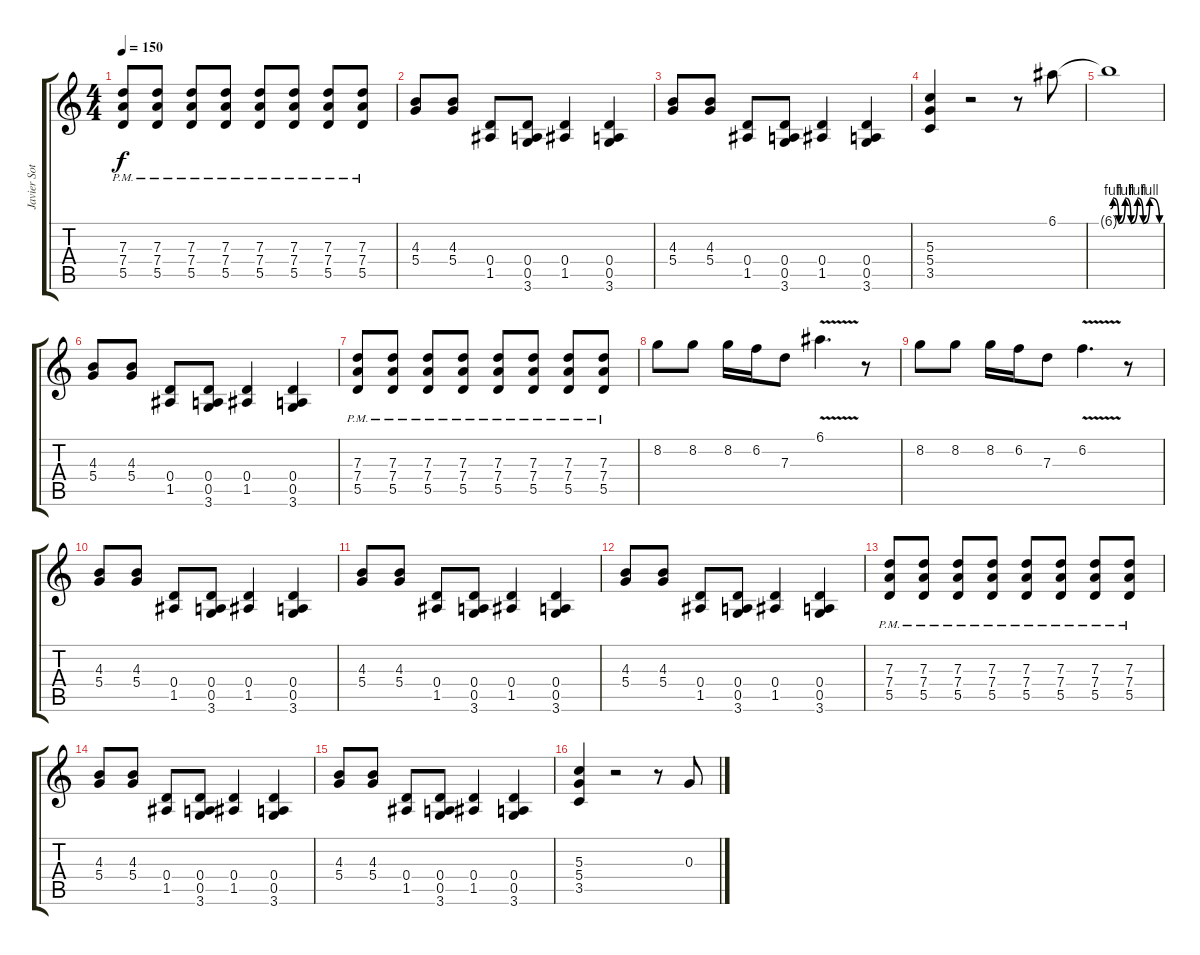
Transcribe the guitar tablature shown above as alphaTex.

\track ("Javier Soto - Guitarra solista" "Javier Sot") {instrument distortionguitar}
\staff {score tabs}
\tuning (E4 B3 G3 D3 A2 E2) {hide}
\ts (4 4)
\tempo 150
\clef g2
\ks c
(7.3{pm} 7.4{pm} 5.5{pm}).8{dy f} (7.3{pm} 7.4{pm} 5.5{pm}).8 (7.3{pm} 7.4{pm} 5.5{pm}).8 (7.3{pm} 7.4{pm} 5.5{pm}).8 (7.3{pm} 7.4{pm} 5.5{pm}).8 (7.3{pm} 7.4{pm} 5.5{pm}).8 (7.3{pm} 7.4{pm} 5.5{pm}).8 (7.3{pm} 7.4{pm} 5.5{pm}).8 |
(4.3 5.4).8 (4.3 5.4).8 (0.4 1.5).8 (0.4 0.5 3.6).8 (0.4 1.5).4 (0.4 0.5 3.6).4 |
(4.3 5.4).8 (4.3 5.4).8 (0.4 1.5).8 (0.4 0.5 3.6).8 (0.4 1.5).4 (0.4 0.5 3.6).4 |
(5.3 5.4 3.5).4 r.2 r.8 6.1.8 |
6.1{be (custom 0 2 3 4 10 0 18 4 25 0 33 4 40 0 48 4 60 0) t}.1 |
(4.3 5.4).8 (4.3 5.4).8 (0.4 1.5).8 (0.4 0.5 3.6).8 (0.4 1.5).4 (0.4 0.5 3.6).4 |
(7.3{pm} 7.4{pm} 5.5{pm}).8 (7.3{pm} 7.4{pm} 5.5{pm}).8 (7.3{pm} 7.4{pm} 5.5{pm}).8 (7.3{pm} 7.4{pm} 5.5{pm}).8 (7.3{pm} 7.4{pm} 5.5{pm}).8 (7.3{pm} 7.4{pm} 5.5{pm}).8 (7.3{pm} 7.4{pm} 5.5{pm}).8 (7.3{pm} 7.4{pm} 5.5{pm}).8 |
8.2.8 8.2.8 8.2.16 6.2.16 7.3.8 6.1{v}.4{d} r.8 |
8.2.8 8.2.8 8.2.16 6.2.16 7.3.8 6.2{v}.4{d} r.8 |
(4.3 5.4).8 (4.3 5.4).8 (0.4 1.5).8 (0.4 0.5 3.6).8 (0.4 1.5).4 (0.4 0.5 3.6).4 |
(4.3 5.4).8 (4.3 5.4).8 (0.4 1.5).8 (0.4 0.5 3.6).8 (0.4 1.5).4 (0.4 0.5 3.6).4 |
(4.3 5.4).8 (4.3 5.4).8 (0.4 1.5).8 (0.4 0.5 3.6).8 (0.4 1.5).4 (0.4 0.5 3.6).4 |
(7.3{pm} 7.4{pm} 5.5{pm}).8 (7.3{pm} 7.4{pm} 5.5{pm}).8 (7.3{pm} 7.4{pm} 5.5{pm}).8 (7.3{pm} 7.4{pm} 5.5{pm}).8 (7.3{pm} 7.4{pm} 5.5{pm}).8 (7.3{pm} 7.4{pm} 5.5{pm}).8 (7.3{pm} 7.4{pm} 5.5{pm}).8 (7.3{pm} 7.4{pm} 5.5{pm}).8 |
(4.3 5.4).8 (4.3 5.4).8 (0.4 1.5).8 (0.4 0.5 3.6).8 (0.4 1.5).4 (0.4 0.5 3.6).4 |
(4.3 5.4).8 (4.3 5.4).8 (0.4 1.5).8 (0.4 0.5 3.6).8 (0.4 1.5).4 (0.4 0.5 3.6).4 |
(5.3 5.4 3.5).4 r.2 r.8 0.3.8
